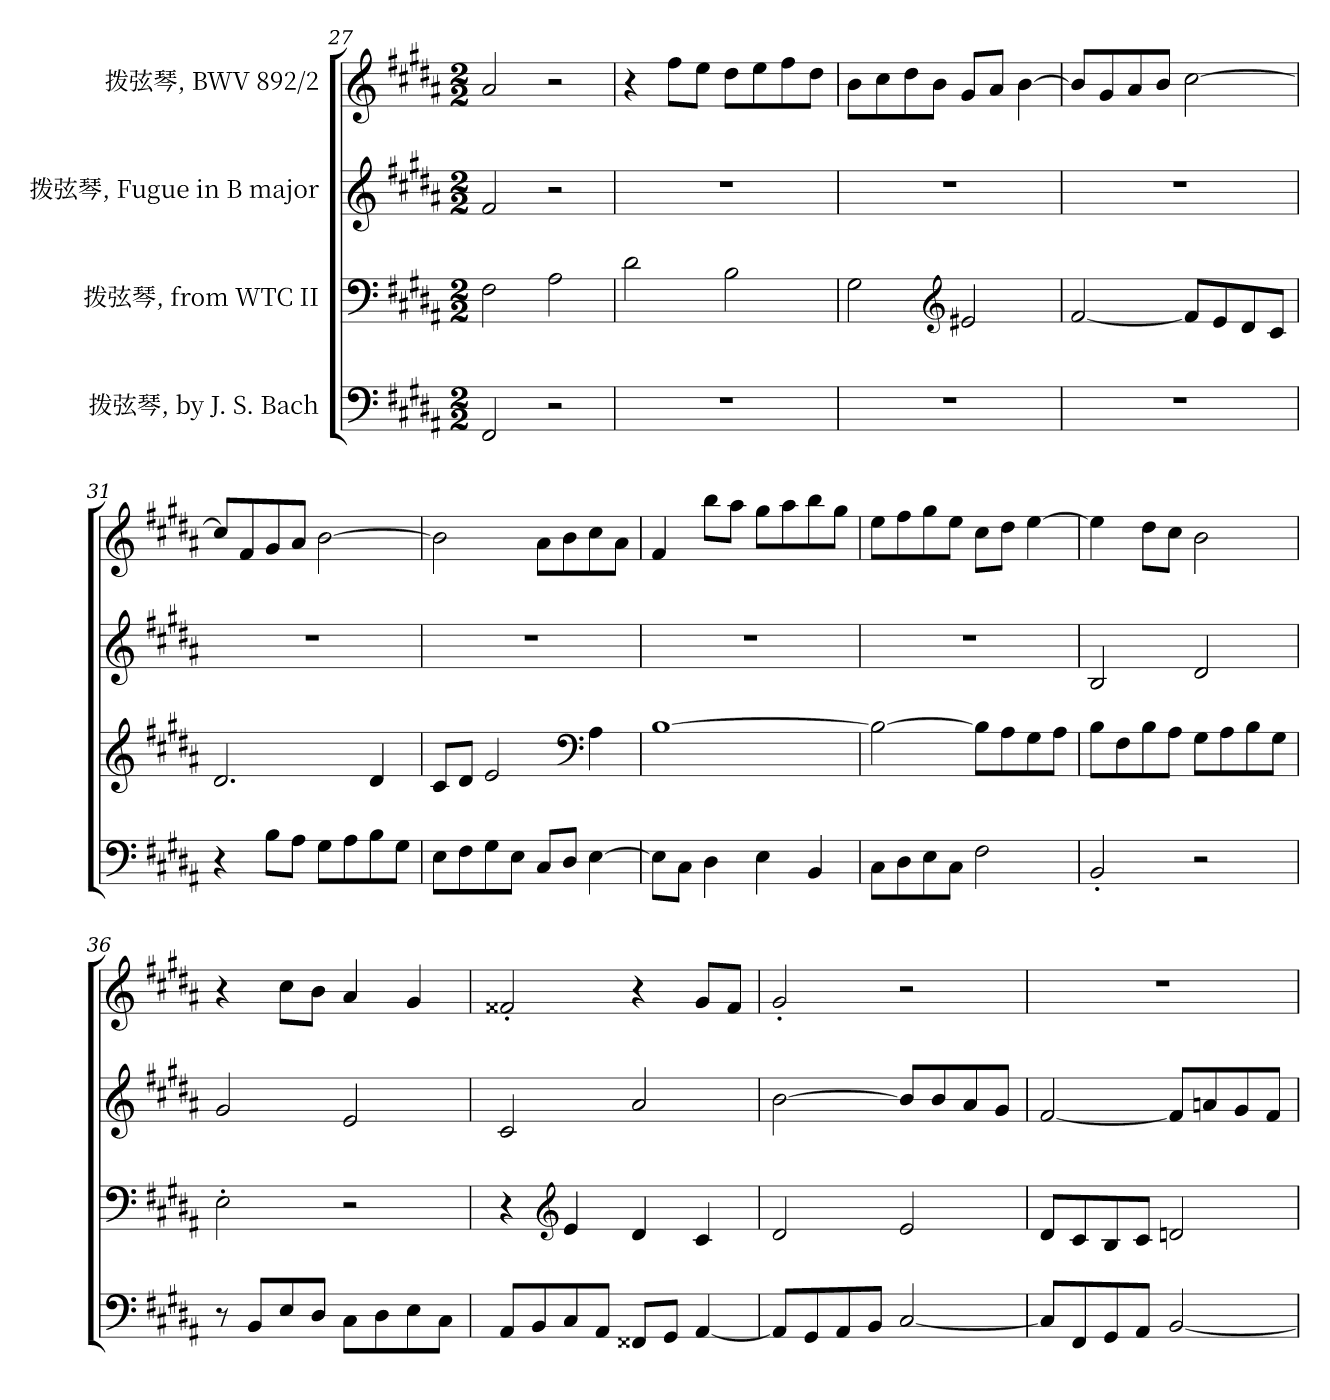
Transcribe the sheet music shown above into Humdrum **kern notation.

**kern	**kern	**kern	**kern
*part4	*part3	*part2	*part1
*staff4	*staff3	*staff2	*staff1
*I"拨弦琴, by J. S. Bach	*I"拨弦琴, from WTC II	*I"拨弦琴, Fugue in B major	*I"拨弦琴, BWV 892/2
*clefF4	*clefF4	*clefG2	*clefG2
*k[f#c#g#d#a#]	*k[f#c#g#d#a#]	*k[f#c#g#d#a#]	*k[f#c#g#d#a#]
*M2/2	*M2/2	*M2/2	*M2/2
=27	=27	=27	=27
2FF#/	2F#\	2f#/	2a#/
2r	2A#\	2r	2r
=28	=28	=28	=28
1r	2d#\	1r	4r
.	.	.	8ff#\L
.	.	.	8ee\J
.	2B\	.	8dd#\L
.	.	.	8ee\
.	.	.	8ff#\
.	.	.	8dd#\J
!!LO:PB:g=z
=29	=29	=29	=29
1r	2G#\	1r	8b\L
.	.	.	8cc#\
.	.	.	8dd#\
.	.	.	8b\J
*	*clefG2	*	*
.	2e#X/	.	8g#/L
.	.	.	8a#/J
.	.	.	[4b\
=30	=30	=30	=30
1r	[2f#/	1r	8b/L]
.	.	.	8g#/
.	.	.	8a#/
.	.	.	8b/J
.	8f#/L]	.	[2cc#\
.	8e/	.	.
.	8d#/	.	.
.	8c#/J	.	.
=31	=31	=31	=31
4r	2.d#/	1r	8cc#/L]
.	.	.	8f#/
8B\L	.	.	8g#/
8A#\J	.	.	8a#/J
8G#\L	.	.	[2b\
8A#\	.	.	.
8B\	4d#/	.	.
8G#\J	.	.	.
=32	=32	=32	=32
8E\L	8c#/L	1r	2b\]
8F#\	8d#/J	.	.
8G#\	2e/	.	.
8E\J	.	.	.
8C#/L	.	.	8a#\L
8D#/J	.	.	8b\
*	*clefF4	*	*
[4E\	4A#\	.	8cc#\
.	.	.	8a#\J
!!LO:LB:g=z
=33	=33	=33	=33
8E\L]	[1B	1r	4f#/
8C#\J	.	.	.
4D#\	.	.	8bb\L
.	.	.	8aa#\J
4E\	.	.	8gg#\L
.	.	.	8aa#\
4BB/	.	.	8bb\
.	.	.	8gg#\J
=34	=34	=34	=34
8C#\L	2B\_	1r	8ee\L
8D#\	.	.	8ff#\
8E\	.	.	8gg#\
8C#\J	.	.	8ee\J
2F#\	8B\L]	.	8cc#\L
.	8A#\	.	8dd#\J
.	8G#\	.	[4ee\
.	8A#\J	.	.
=35	=35	=35	=35
2BB'/	8B\L	2B/	4ee\]
.	8F#\	.	.
.	8B\	.	8dd#\L
.	8A#\J	.	8cc#\J
2r	8G#\L	2d#/	2b\
.	8A#\	.	.
.	8B\	.	.
.	8G#\J	.	.
=36	=36	=36	=36
8r	2E'\	2g#/	4r
8BB/L	.	.	.
8E/	.	.	8cc#\L
8D#/J	.	.	8b\J
8C#\L	2r	2e/	4a#/
8D#\	.	.	.
8E\	.	.	4g#/
8C#\J	.	.	.
!!LO:LB:g=z
=37	=37	=37	=37
8AA#/L	4r	2c#/	2f##X'/
8BB/	.	.	.
*	*clefG2	*	*
8C#/	4e/	.	.
8AA#/J	.	.	.
8FF##X/L	4d#/	2a#/	4r
8GG#/J	.	.	.
[4AA#/	4c#/	.	8g#/L
.	.	.	8f##/J
=38	=38	=38	=38
8AA#/L]	2d#/	[2b\	2g#'/
8GG#/	.	.	.
8AA#/	.	.	.
8BB/J	.	.	.
[2C#/	2e/	8b/L]	2r
.	.	8b/	.
.	.	8a#/	.
.	.	8g#/J	.
=39	=39	=39	=39
8C#/L]	8d#/L	[2f#/	1r
8FF#/	8c#/	.	.
8GG#/	8B/	.	.
8AA#/J	8c#/J	.	.
[2BB/	2dn/	8f#/L]	.
.	.	8an/	.
.	.	8g#/	.
.	.	8f#/J	.
=	=	=	=
*-	*-	*-	*-
